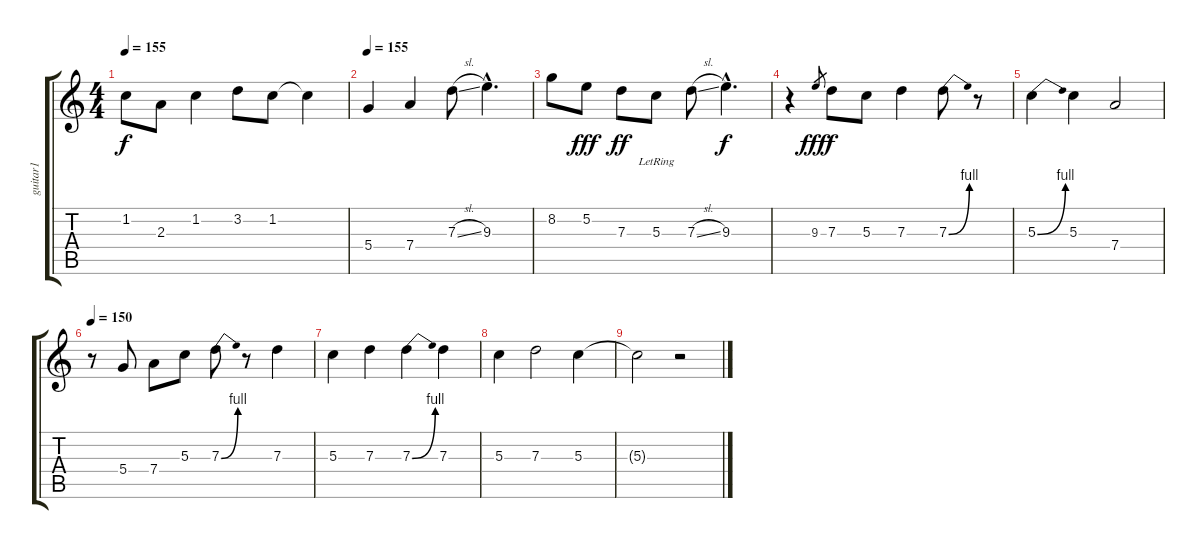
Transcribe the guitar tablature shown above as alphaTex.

\track ("guitar1" "guitar1") {instrument electricguitarjazz}
\staff {score tabs}
\tuning (E4 B3 G3 D3 A2 E2) {hide}
\ts (4 4)
\tempo 155
\clef g2
\ks c
1.2.8{dy f} 2.3.8 1.2.4 3.2.8 1.2.8 1.2{t}.4 |
\tempo 155
5.4.4{volume 16} 7.4.4 7.3{sl}.8 9.3{hac}.4{d} |
8.2.8 5.2.8{dy fff} 7.3.8{dy ff} 5.3{lr}.8 7.3{sl}.8 9.3{hac}.4{d dy f} |
r.4 9.3.8{gr dy fff} 7.3.8{dy f} 5.3.8 7.3.4 7.3{be (bend 0 0 60 4)}.8 r.8 |
5.3{be (bend 0 0 60 4)}.4 5.3.4 7.4.2 |
\tempo 150
r.8 5.4.8 7.4.8 5.3.8 7.3{be (bend 0 0 60 4)}.8 r.8 7.3.4 |
5.3.4 7.3.4 7.3{be (bend 0 0 60 4)}.4 7.3.4 |
5.3.4 7.3.2 5.3.4 |
5.3{t}.2 r.2
